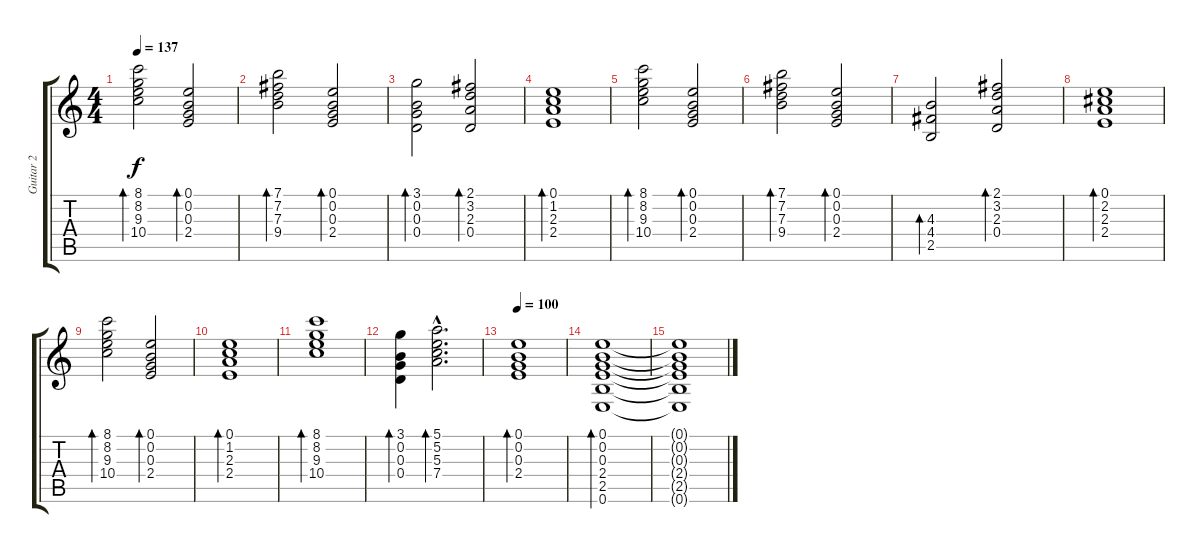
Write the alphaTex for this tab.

\track ("Guitar 2" "Guitar 2") {instrument acousticguitarsteel}
\staff {score tabs}
\tuning (E4 B3 G3 D3 A2 E2) {hide}
\ts (4 4)
\tempo 137
\clef g2
\ks c
(8.1 8.2 9.3 10.4).2{bd 120 dy f} (0.1 0.2 0.3 2.4).2{bd 120} |
(7.1 7.2 7.3 9.4).2{bd 120} (0.1 0.2 0.3 2.4).2{bd 120} |
(3.1 0.2 0.3 0.4).2{bd 120} (2.1 3.2 2.3 0.4).2{bd 120} |
(0.1 1.2 2.3 2.4).1{bd 120} |
(8.1 8.2 9.3 10.4).2{bd 120} (0.1 0.2 0.3 2.4).2{bd 120} |
(7.1 7.2 7.3 9.4).2{bd 120} (0.1 0.2 0.3 2.4).2{bd 120} |
(4.3 4.4 2.5).2{bd 120} (2.1 3.2 2.3 0.4).2{bd 120} |
(0.1 2.2 2.3 2.4).1{bd 120} |
(8.1 8.2 9.3 10.4).2{bd 120} (0.1 0.2 0.3 2.4).2{bd 120} |
(0.1 1.2 2.3 2.4).1{bd 120} |
(8.1 8.2 9.3 10.4).1{bd 120} |
(3.1 0.2 0.3 0.4).4{bd 120} (5.1{hac} 5.2{hac} 5.3{hac} 7.4{hac}).2{d bd 120} |
\tempo 100
(0.1 0.2 0.3 2.4).1{bd 120} |
(0.1 0.2 0.3 2.4 2.5 0.6).1{bd 480} |
(0.1{t} 0.2{t} 0.3{t} 2.4{t} 2.5{t} 0.6{t}).1
